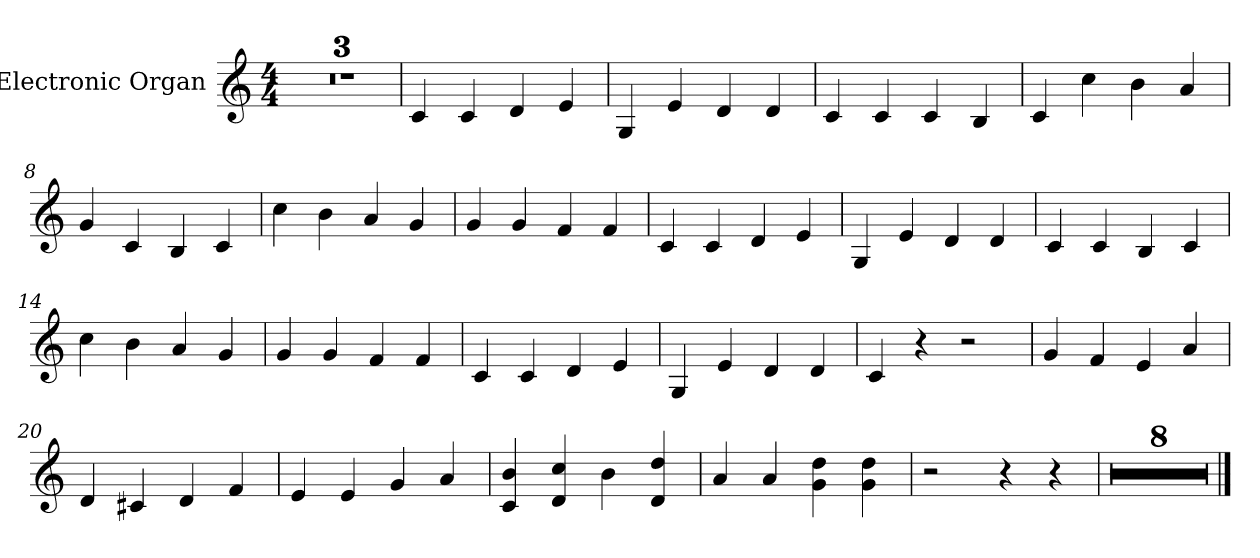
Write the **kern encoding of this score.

**kern
*part1
*staff1
*I"Electronic Organ
*I'Et. Org.
*clefG2
*k[]
*C:
*M4/4
=1
1r
=2
1r
=3
1r
=4
4c/
4c/
4d/
4e/
=5
4G/
4e/
4d/
4d/
=6
4c/
4c/
4c/
4B/
=7
4c/
4cc\
4b\
4a/
=8
4g/
4c/
4B/
4c/
=9
4cc\
4b\
4a/
4g/
!!LO:LB:g=z
=10
4g/
4g/
4f/
4f/
=11
4c/
4c/
4d/
4e/
=12
4G/
4e/
4d/
4d/
=13
4c/
4c/
4B/
4c/
=14
4cc\
4b\
4a/
4g/
=15
4g/
4g/
4f/
4f/
=16
4c/
4c/
4d/
4e/
=17
4G/
4e/
4d/
4d/
!!LO:LB:g=z
=18
4c/
4r
2r
=19
4g/
4f/
4e/
4a/
=20
4d/
4c#X/
4d/
4f/
=21
4e/
4e/
4g/
4a/
=22
4c/ 4b/
4d/ 4cc/
4b\
4d/ 4dd/
=23
4a/
4a/
4g\ 4dd\
4g\ 4dd\
=24
2r
4r
4r
=25
1r
=26
1r
=27
1r
=28
1r
!!LO:LB:g=z
=29
1r
=30
1r
=31
1r
=32
1r
==
*-
